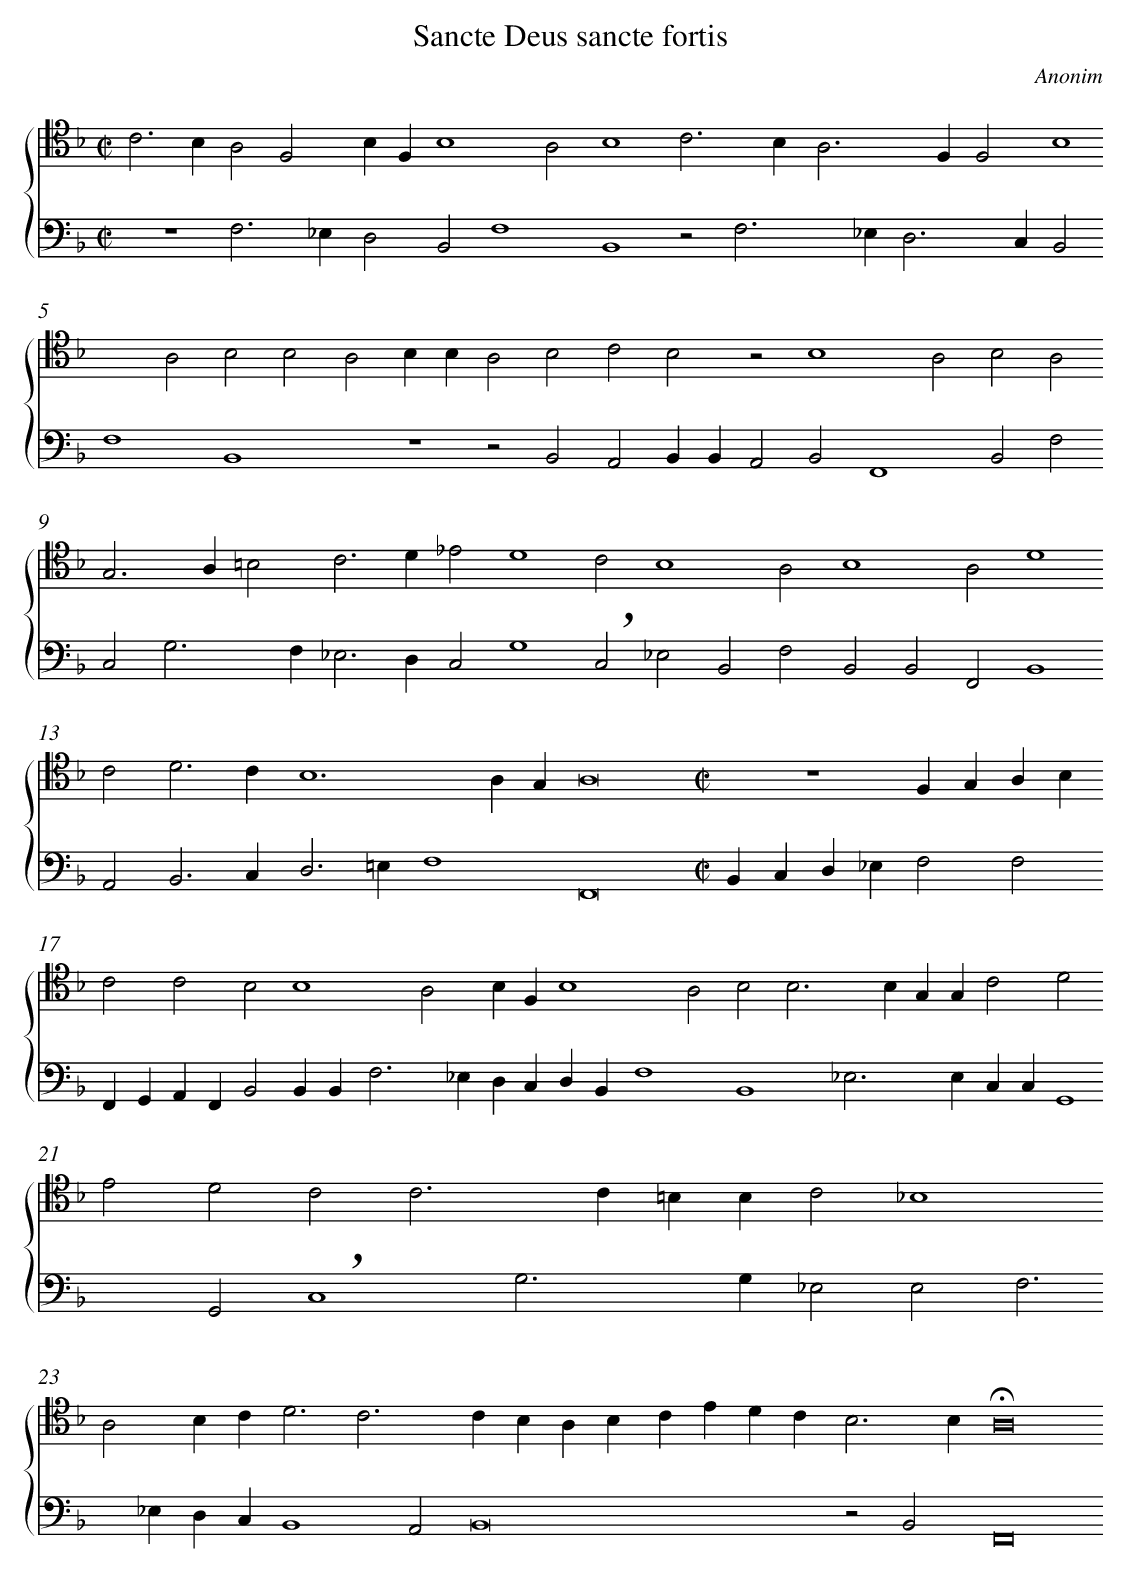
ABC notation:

X:1
T: Sancte Deus sancte fortis
C: Anonim
L: 1/4
M: C|
%%staves {1 2}
V: 1 clef=tenor
V: 2 clef=bass
K: F
[V:1] C2>B,2A,2F,2 [|]
[V:2] z4F,3_E, [|]
[V:1] B,F,B,4A,2 [|]
[V:2] D,2B,,2F,4 [|]
[V:1] B,4C3B, [|]
[V:2] B,,4z2F,3 [|]
[V:1] A,2>F,2F,2B,4 [|]
[V:2] _E,2<D,2C,B,,2 [|]
[V:1] A,2B,2B,2 [|]
[V:2] F,4B,,4 [|]
[V:1] A,2B,B,A,2B,2 [|]
[V:2] z4z2B,,2 [|]
[V:1] C2B,2z2B,4 [|]
[V:2] A,,2B,,B,,A,,2B,,2 [|]
[V:1] A,2B,2A,2 [|]
[V:2] F,,4B,,2F,2 [|]
[V:1] G,2>A,2=B,2C3 [|]
[V:2] C,2G,2>F,2_E,3 [|]
[V:1] D_E2D4 [|]
[V:2] D,C,2G,4 [|]
[V:1] C2B,4A,2 [|]
[V:2] !breath!C,2_E,2B,,2F,2 [|]
[V:1] B,4A,2D4 [|]
[V:2] B,,2B,,2F,,2B,,4 [|]
[V:1] C2D3C [|]
[V:2] A,,2B,,3C, [|]
[V:1] B,6A,G, [|]
[V:2] D,2>=E,2F,4 [|]
[V:1] A,8 [|]
[V:2] F,,8 [|]
[V:1] [M:C|]z4F,G,A,B, [|]
[V:2] [M:C|]B,,C,D,_E,F,2F,2 [|]
[V:1] C2C2B,2B,4 [|]
[V:2] F,,G,,A,,F,,B,,2B,,B,, [|]
[V:1] A,2B,F,B,4 [|]
[V:2] F,2>_E,2D,C,D,B,, [|]
[V:1] A,2B,2B,3 [|]
[V:2] F,4B,,4 [|]
[V:1] B,G,G,C2D2 [|]
[V:2] _E,2>E,2C,C,G,,4 [|]
[V:1] E2D2C2C3 [|]
[V:2] G,,2!breath!C,4 [|]
[V:1] C=B,B,C2_B,4 [|]
[V:2] G,2>G,2_E,2E,2 [|]
[V:1] A,2B,CD3 [|]
[V:2] F,2>_E,2D,C,B,,4 [|]
[V:1] C2>C2B,A,B, [|]
[V:2] A,,2B,,8 [|]
[V:1] CEDC2<B,2B, [|]
[V:2] z2B,,2 [|]
[V:1] !fermata!A,8 [|]
[V:2] F,,8 [|]
